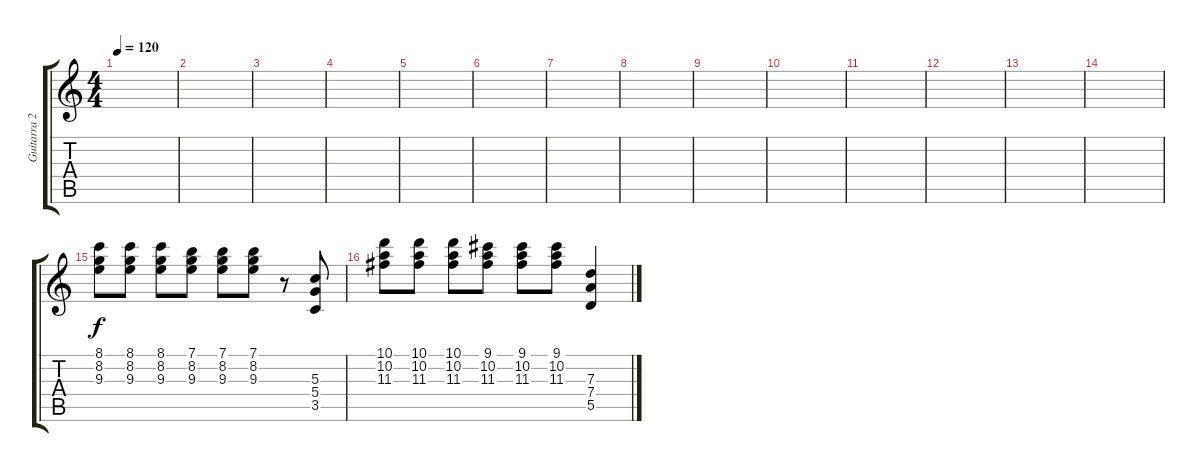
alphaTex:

\track ("Guitarra 2" "Guitarra 2") {instrument overdrivenguitar}
\staff {score tabs}
\tuning (E4 B3 G3 D3 A2 E2) {hide}
\ts (4 4)
\tempo 120
\clef g2
\ks c
|
|
|
|
|
|
|
|
|
|
|
|
|
|
(8.1 8.2 9.3).8 (8.1 8.2 9.3).8 (8.1 8.2 9.3).8 (7.1 8.2 9.3).8 (7.1 8.2 9.3).8 (7.1 8.2 9.3).8 r.8 (5.3 5.4 3.5).8 |
(10.1 10.2 11.3).8 (10.1 10.2 11.3).8 (10.1 10.2 11.3).8 (9.1 10.2 11.3).8 (9.1 10.2 11.3).8 (9.1 10.2 11.3).8 (7.3 7.4 5.5).4
